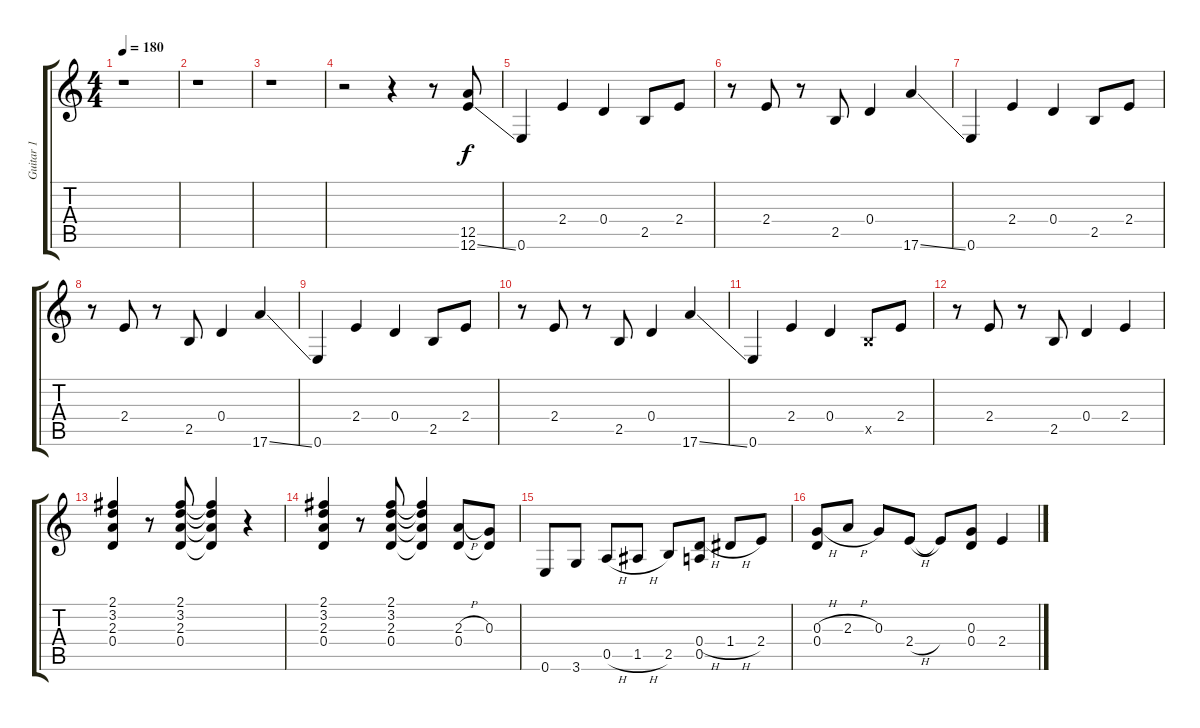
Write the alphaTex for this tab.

\track ("Guitar 1" "Guitar 1") {instrument distortionguitar}
\staff {score tabs}
\tuning (E4 B3 G3 D3 A2 E2) {hide}
\ts (4 4)
\tempo 180
\clef g2
\ks c
r.1{dy f instrument distortionguitar} |
r.1 |
r.1 |
r.2 r.4 r.8 (12.5 12.6{ss}).8 |
0.6.4 2.4.4 0.4.4 2.5.8 2.4.8 |
r.8 2.4.8 r.8 2.5.8 0.4.4 17.6{ss}.4 |
0.6.4 2.4.4 0.4.4 2.5.8 2.4.8 |
r.8 2.4.8 r.8 2.5.8 0.4.4 17.6{ss}.4 |
0.6.4 2.4.4 0.4.4 2.5.8 2.4.8 |
r.8 2.4.8 r.8 2.5.8 0.4.4 17.6{ss}.4 |
0.6.4 2.4.4 0.4.4 2.5{x}.8 2.4.8 |
r.8 2.4.8 r.8 2.5.8 0.4.4 2.4.4 |
(2.1 3.2 2.3 0.4).4 r.8 (2.1 3.2 2.3 0.4).8 (2.1{t} 3.2{t} 2.3{t} 0.4{t}).4 r.4 |
(2.1 3.2 2.3 0.4).4 r.8 (2.1 3.2 2.3 0.4).8 (2.1{t} 3.2{t} 2.3{t} 0.4{t}).4 (2.3{h} 0.4).8 (0.3 0.4{t}).8 |
0.6.8 3.6.8 0.5{h}.8 1.5{h}.8 2.5.8 (0.4{h} 0.5).8 1.4{h}.8 2.4.8 |
(0.3{h} 0.4).8 2.3{h}.8 0.3.8 2.4{h}.8 2.4{t}.8 (0.3 0.4).8 2.4.4
